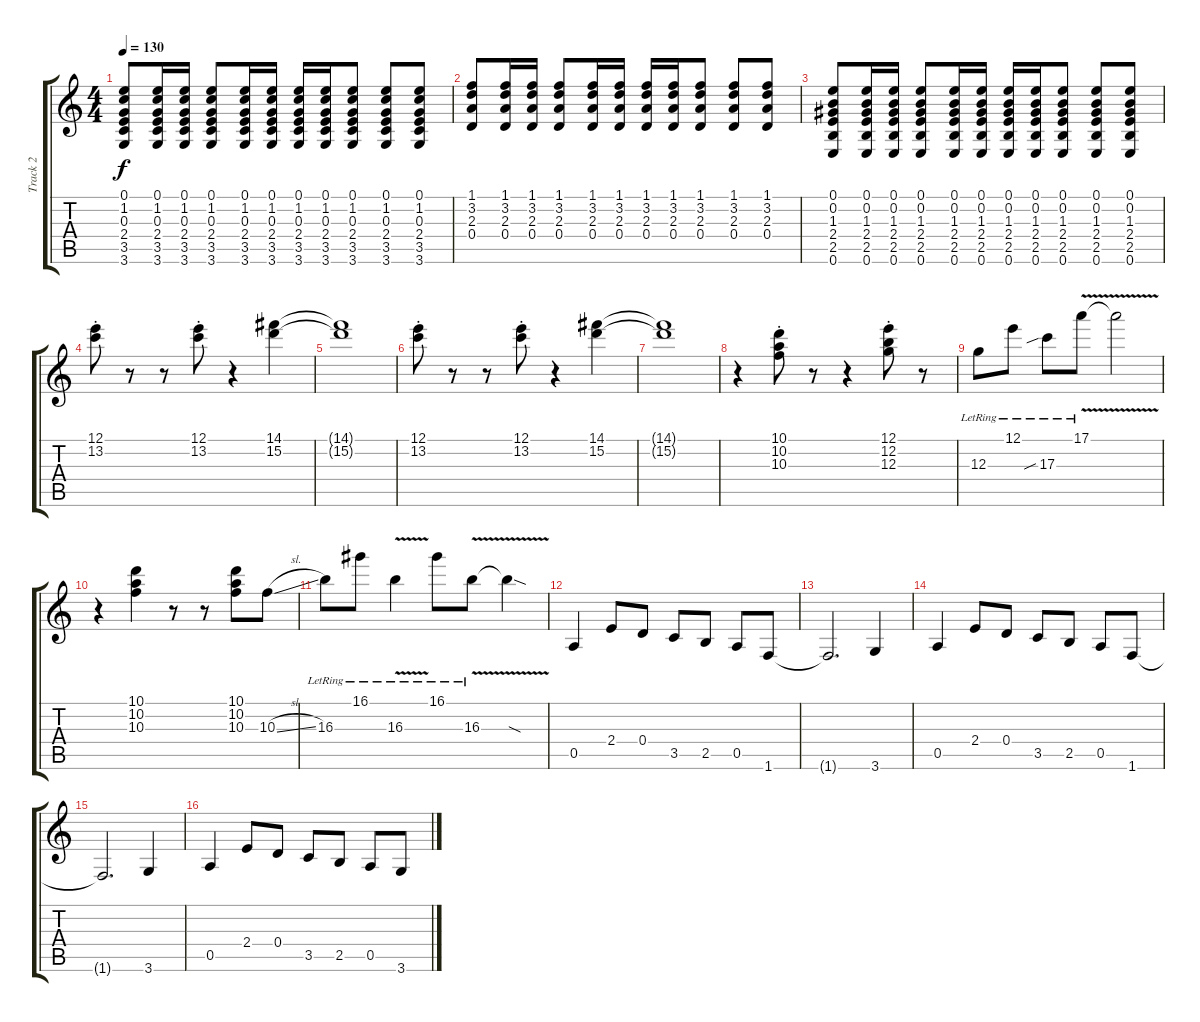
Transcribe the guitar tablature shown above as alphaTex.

\track ("Track 2" "Track 2") {instrument distortionguitar}
\staff {score tabs}
\tuning (E4 B3 G3 D3 A2 E2) {hide}
\ts (4 4)
\tempo 130
\clef g2
\ks aminor
(0.1 1.2 0.3 2.4 3.5 3.6).8{dy f} (0.1 1.2 0.3 2.4 3.5 3.6).16 (0.1 1.2 0.3 2.4 3.5 3.6).16 (0.1 1.2 0.3 2.4 3.5 3.6).8 (0.1 1.2 0.3 2.4 3.5 3.6).16 (0.1 1.2 0.3 2.4 3.5 3.6).16 (0.1 1.2 0.3 2.4 3.5 3.6).16 (0.1 1.2 0.3 2.4 3.5 3.6).16 (0.1 1.2 0.3 2.4 3.5 3.6).8 (0.1 1.2 0.3 2.4 3.5 3.6).8 (0.1 1.2 0.3 2.4 3.5 3.6).8 |
(1.1 3.2 2.3 0.4).8 (1.1 3.2 2.3 0.4).16 (1.1 3.2 2.3 0.4).16 (1.1 3.2 2.3 0.4).8 (1.1 3.2 2.3 0.4).16 (1.1 3.2 2.3 0.4).16 (1.1 3.2 2.3 0.4).16 (1.1 3.2 2.3 0.4).16 (1.1 3.2 2.3 0.4).8 (1.1 3.2 2.3 0.4).8 (1.1 3.2 2.3 0.4).8 |
(0.1 0.2 1.3 2.4 2.5 0.6).8 (0.1 0.2 1.3 2.4 2.5 0.6).16 (0.1 0.2 1.3 2.4 2.5 0.6).16 (0.1 0.2 1.3 2.4 2.5 0.6).8 (0.1 0.2 1.3 2.4 2.5 0.6).16 (0.1 0.2 1.3 2.4 2.5 0.6).16 (0.1 0.2 1.3 2.4 2.5 0.6).16 (0.1 0.2 1.3 2.4 2.5 0.6).16 (0.1 0.2 1.3 2.4 2.5 0.6).8 (0.1 0.2 1.3 2.4 2.5 0.6).8 (0.1 0.2 1.3 2.4 2.5 0.6).8 |
(12.1{st} 13.2{st}).8 r.8 r.8 (12.1{st} 13.2{st}).8 r.4 (14.1 15.2).4 |
(14.1{t} 15.2{t}).1 |
(12.1{st} 13.2{st}).8 r.8 r.8 (12.1{st} 13.2{st}).8 r.4 (14.1 15.2).4 |
(14.1{t} 15.2{t}).1 |
r.4 (10.1{st} 10.2{st} 10.3{st}).8 r.8 r.4 (12.1{st} 12.2{st} 12.3{st}).8 r.8 |
12.3{lr}.8 12.1{lr}.8 17.3{sib lr}.8 17.1{v lr}.8 17.1{t}.2 |
r.4 (10.1 10.2 10.3).4 r.8 r.8 (10.1 10.2 10.3).8 10.3{sl}.8 |
16.3{lr}.8 16.1{lr}.8 16.3{v lr}.4 16.1{lr}.8 16.3{v lr}.8 16.3{sod t}.4 |
0.5.4{instrument distortionguitar} 2.4.8 0.4.8 3.5.8 2.5.8 0.5.8 1.6.8 |
1.6{t}.2{d} 3.6.4 |
0.5.4 2.4.8 0.4.8 3.5.8 2.5.8 0.5.8 1.6.8 |
1.6{t}.2{d} 3.6.4 |
0.5.4 2.4.8 0.4.8 3.5.8 2.5.8 0.5.8 3.6.8
